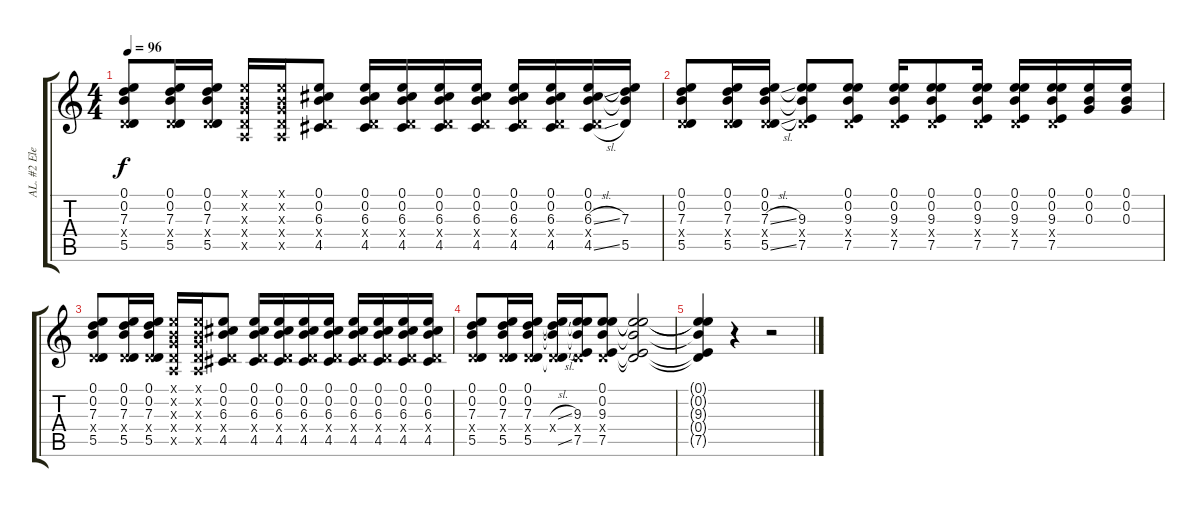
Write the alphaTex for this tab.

\track ("AL. #2 Electric" "AL. #2 Ele") {instrument distortionguitar}
\staff {score tabs}
\tuning (E4 B3 G3 D3 A2 E2) {hide}
\ts (4 4)
\tempo 96
\clef g2
\ks c
(0.1 0.2 7.3 0.4{x} 5.5).8{dy f} (0.1 0.2 7.3 0.4{x} 5.5).16 (0.1 0.2 7.3 0.4{x} 5.5).16 (0.1{x} 0.2{x} 0.3{x} 0.4{x} 0.5{x}).16 (0.1{x} 0.2{x} 0.3{x} 0.4{x} 0.5{x}).16 (0.1 0.2 6.3 0.4{x} 4.5).8 (0.1 0.2 6.3 0.4{x} 4.5).16 (0.1 0.2 6.3 0.4{x} 4.5).16 (0.1 0.2 6.3 0.4{x} 4.5).16 (0.1 0.2 6.3 0.4{x} 4.5).16 (0.1 0.2 6.3 0.4{x} 4.5).16 (0.1 0.2 6.3 0.4{x} 4.5).16 (0.1 0.2 6.3{sl} 0.4{x} 4.5{sl}).16 (0.1{t} 0.2{t} 7.3 5.5).16 |
(0.1 0.2 7.3 0.4{x} 5.5).8 (0.1 0.2 7.3 0.4{x} 5.5).16 (0.1 0.2 7.3{sl} 0.4{x} 5.5{sl}).16 (0.1{t} 0.2{t} 9.3 0.4{x} 7.5).8 (0.1 0.2 9.3 0.4{x} 7.5).8 (0.1 0.2 9.3 0.4{x} 7.5).16 (0.1 0.2 9.3 0.4{x} 7.5).8 (0.1 0.2 9.3 0.4{x} 7.5).16 (0.1 0.2 9.3 0.4{x} 7.5).16 (0.1 0.2 9.3 0.4{x} 7.5).16 (0.1 0.2 0.3).16 (0.1 0.2 0.3).16 |
(0.1 0.2 7.3 0.4{x} 5.5).8 (0.1 0.2 7.3 0.4{x} 5.5).16 (0.1 0.2 7.3 0.4{x} 5.5).16 (0.1{x} 0.2{x} 0.3{x} 0.4{x} 0.5{x}).16 (0.1{x} 0.2{x} 0.3{x} 0.4{x} 0.5{x}).16 (0.1 0.2 6.3 0.4{x} 4.5).8 (0.1 0.2 6.3 0.4{x} 4.5).16 (0.1 0.2 6.3 0.4{x} 4.5).16 (0.1 0.2 6.3 0.4{x} 4.5).16 (0.1 0.2 6.3 0.4{x} 4.5).16 (0.1 0.2 6.3 0.4{x} 4.5).16 (0.1 0.2 6.3 0.4{x} 4.5).16 (0.1 0.2 6.3 0.4{x} 4.5).16 (0.1 0.2 6.3 0.4{x} 4.5).16 |
(0.1 0.2 7.3 0.4{x} 5.5).8 (0.1 0.2 7.3 0.4{x} 5.5).16 (0.1 0.2 7.3 0.4{x} 5.5).16 (0.1{t} 0.2{t} 7.3{sl t} 0.4{x} 5.5{sl t}).16 (0.1{t} 0.2{t} 9.3 0.4{x} 7.5).16 (0.1 0.2 9.3 0.4{x} 7.5).8 (0.1{t} 0.2{t} 9.3{t} 0.4{t} 7.5{t}).2 |
(0.1{t} 0.2{t} 9.3{t} 0.4{t} 7.5{t}).4 r.4 r.2
